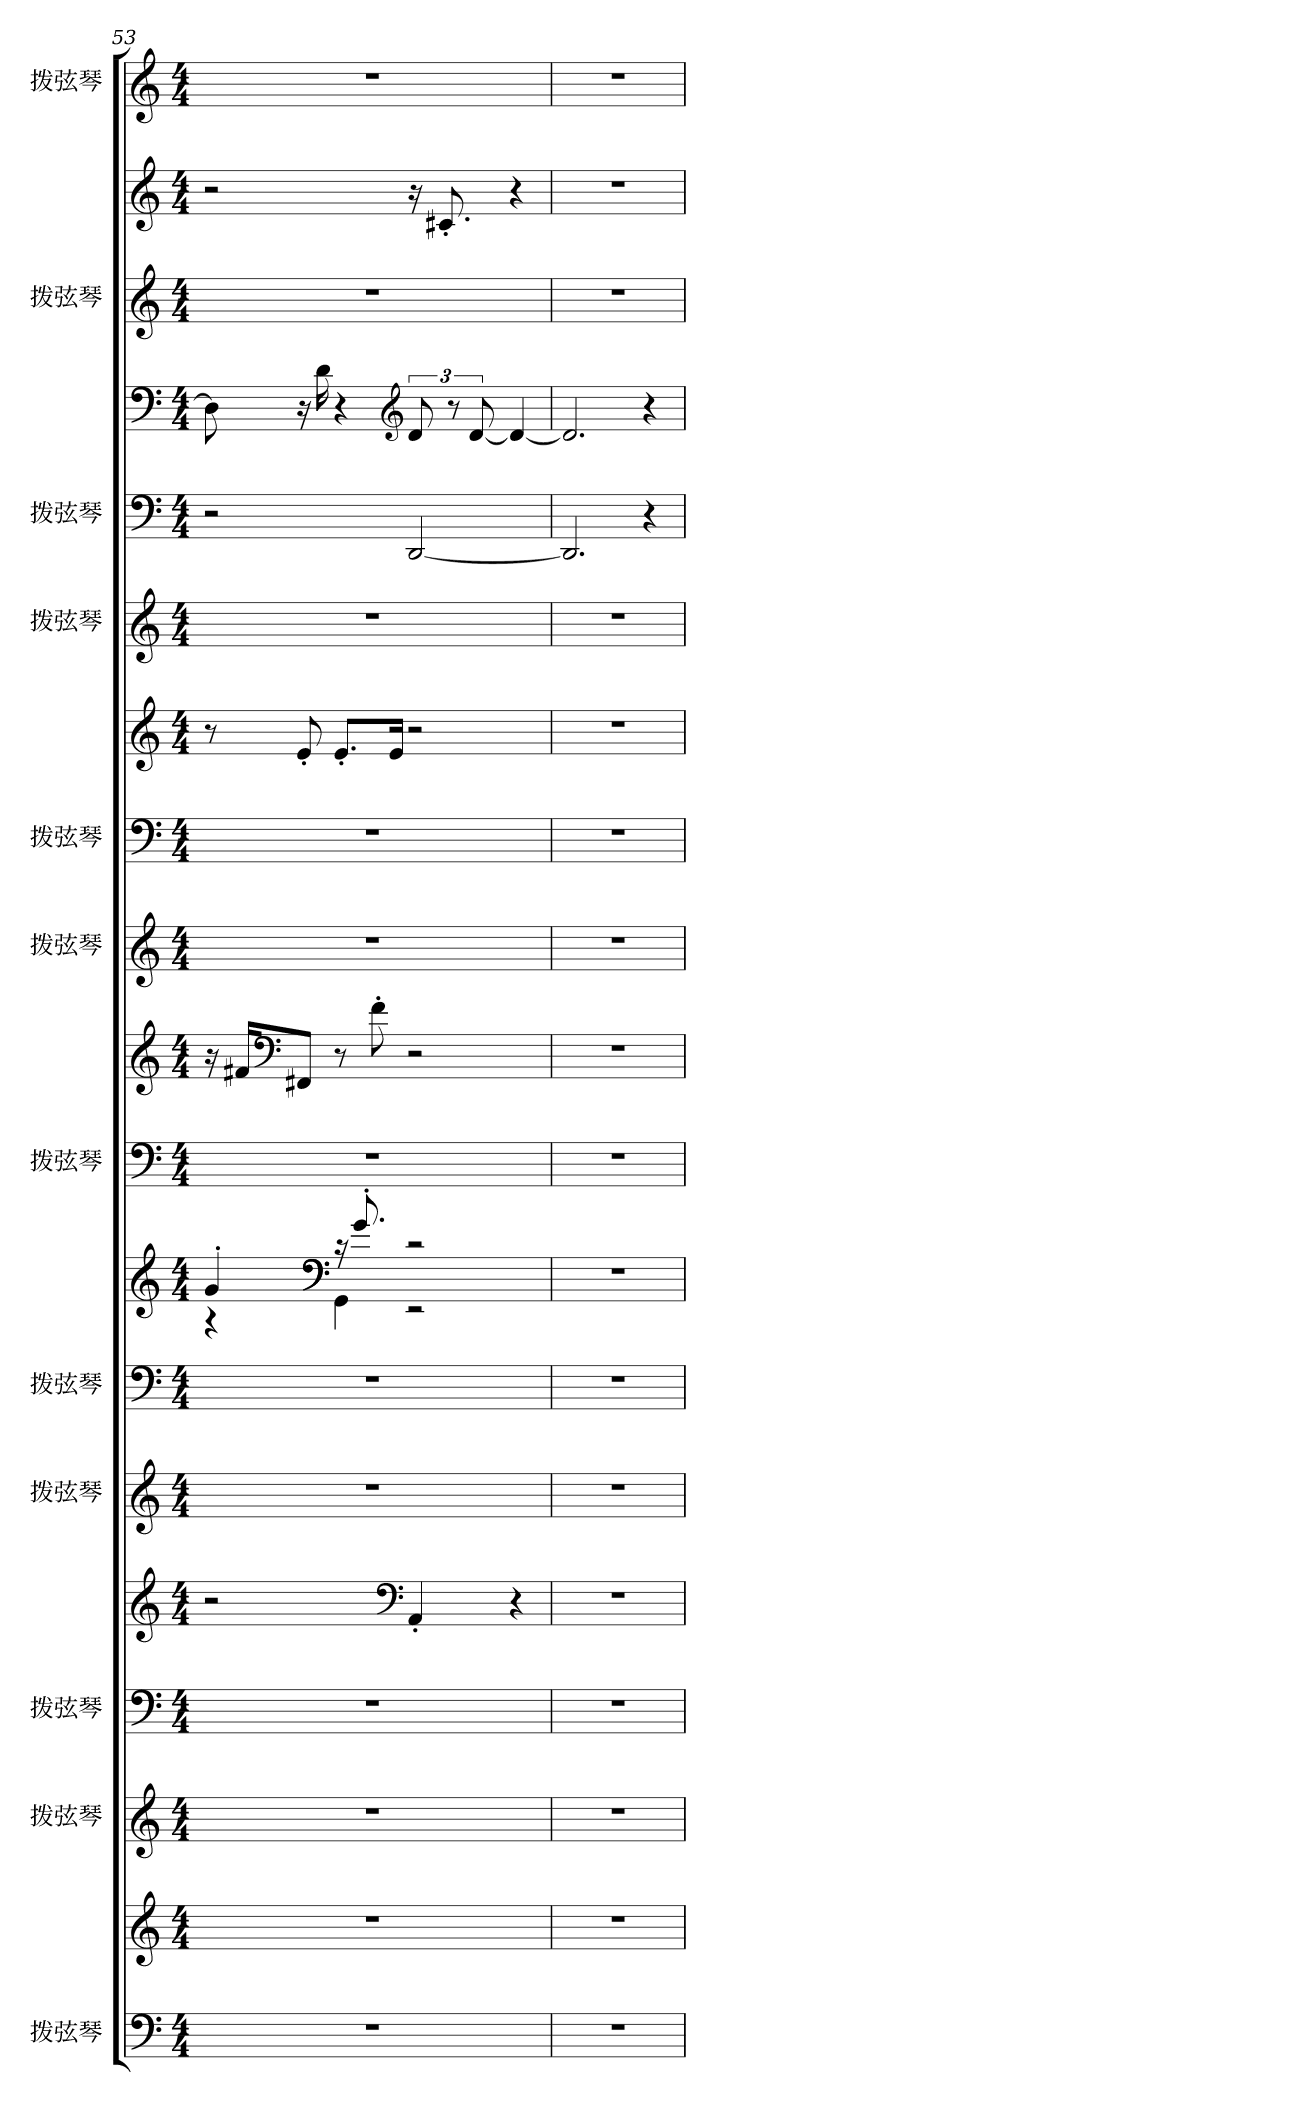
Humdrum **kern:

**kern	**kern	**kern	**kern	**kern	**kern	**kern	**kern	**kern	**kern	**kern	**kern	**kern	**kern	**kern	**kern	**kern	**kern	**kern
*part12	*part12	*part11	*part10	*part10	*part9	*part8	*part8	*part7	*part7	*part6	*part5	*part5	*part4	*part3	*part3	*part2	*part2	*part1
*staff19	*staff18	*staff17	*staff16	*staff15	*staff14	*staff13	*staff12	*staff11	*staff10	*staff9	*staff8	*staff7	*staff6	*staff5	*staff4	*staff3	*staff2	*staff1
*I"拨弦琴	*	*I"拨弦琴	*I"拨弦琴	*	*I"拨弦琴	*I"拨弦琴	*	*I"拨弦琴	*	*I"拨弦琴	*I"拨弦琴	*	*I"拨弦琴	*I"拨弦琴	*	*I"拨弦琴	*	*I"拨弦琴
*clefF4	*clefG2	*clefG2	*clefF4	*clefG2	*clefG2	*clefF4	*clefG2	*clefF4	*clefG2	*clefG2	*clefF4	*clefG2	*clefG2	*clefF4	*clefF4	*clefG2	*clefG2	*clefG2
*k[]	*k[]	*k[]	*k[]	*k[]	*k[]	*k[]	*k[]	*k[]	*k[]	*k[]	*k[]	*k[]	*k[]	*k[]	*k[]	*k[]	*k[]	*k[]
*M4/4	*M4/4	*M4/4	*M4/4	*M4/4	*M4/4	*M4/4	*M4/4	*M4/4	*M4/4	*M4/4	*M4/4	*M4/4	*M4/4	*M4/4	*M4/4	*M4/4	*M4/4	*M4/4
=53	=53	=53	=53	=53	=53	=53	=53	=53	=53	=53	=53	=53	=53	=53	=53	=53	=53	=53
*	*	*	*	*	*	*	*^	*	*	*	*	*	*	*	*	*	*	*
1r	1r	1r	1r	2r	1r	1r	4g'/	4r	1r	16r	1r	1r	8r	1r	2r	8D\]	1r	2r	1r
.	.	.	.	.	.	.	.	.	.	16f#X/KL	.	.	.	.	.	.	.	.	.
*	*	*	*	*	*	*	*	*	*	*clefF4	*	*	*	*	*	*	*	*	*
.	.	.	.	.	.	.	.	.	.	8FF#X/J	.	.	8e'/	.	.	16r	.	.	.
.	.	.	.	.	.	.	.	.	.	.	.	.	.	.	.	16d\	.	.	.
*	*	*	*	*	*	*	*clefF4	*	*	*	*	*	*	*	*	*	*	*	*
.	.	.	.	.	.	.	16r	4GG\	.	8r	.	.	8.e'/L	.	.	4r	.	.	.
.	.	.	.	.	.	.	8.g'/	.	.	.	.	.	.	.	.	.	.	.	.
.	.	.	.	.	.	.	.	.	.	8f#'\	.	.	.	.	.	.	.	.	.
.	.	.	.	.	.	.	.	.	.	.	.	.	16e/Jk	.	.	.	.	.	.
*	*	*	*	*clefF4	*	*	*	*	*	*	*	*	*	*	*	*clefG2	*	*	*
.	.	.	.	4AA'/	.	.	2r	2r	.	2r	.	.	2r	.	[2DD/	12d/	.	16r	.
.	.	.	.	.	.	.	.	.	.	.	.	.	.	.	.	.	.	8.c#X'/	.
.	.	.	.	.	.	.	.	.	.	.	.	.	.	.	.	12r	.	.	.
.	.	.	.	.	.	.	.	.	.	.	.	.	.	.	.	[12d/	.	.	.
.	.	.	.	4r	.	.	.	.	.	.	.	.	.	.	.	4d/_	.	4r	.
*	*	*	*	*	*	*	*v	*v	*	*	*	*	*	*	*	*	*	*	*
=54	=54	=54	=54	=54	=54	=54	=54	=54	=54	=54	=54	=54	=54	=54	=54	=54	=54	=54
1r	1r	1r	1r	1r	1r	1r	1r	1r	1r	1r	1r	1r	1r	2.DD/]	2.d/]	1r	1r	1r
.	.	.	.	.	.	.	.	.	.	.	.	.	.	4r	4r	.	.	.
=	=	=	=	=	=	=	=	=	=	=	=	=	=	=	=	=	=	=
*-	*-	*-	*-	*-	*-	*-	*-	*-	*-	*-	*-	*-	*-	*-	*-	*-	*-	*-
